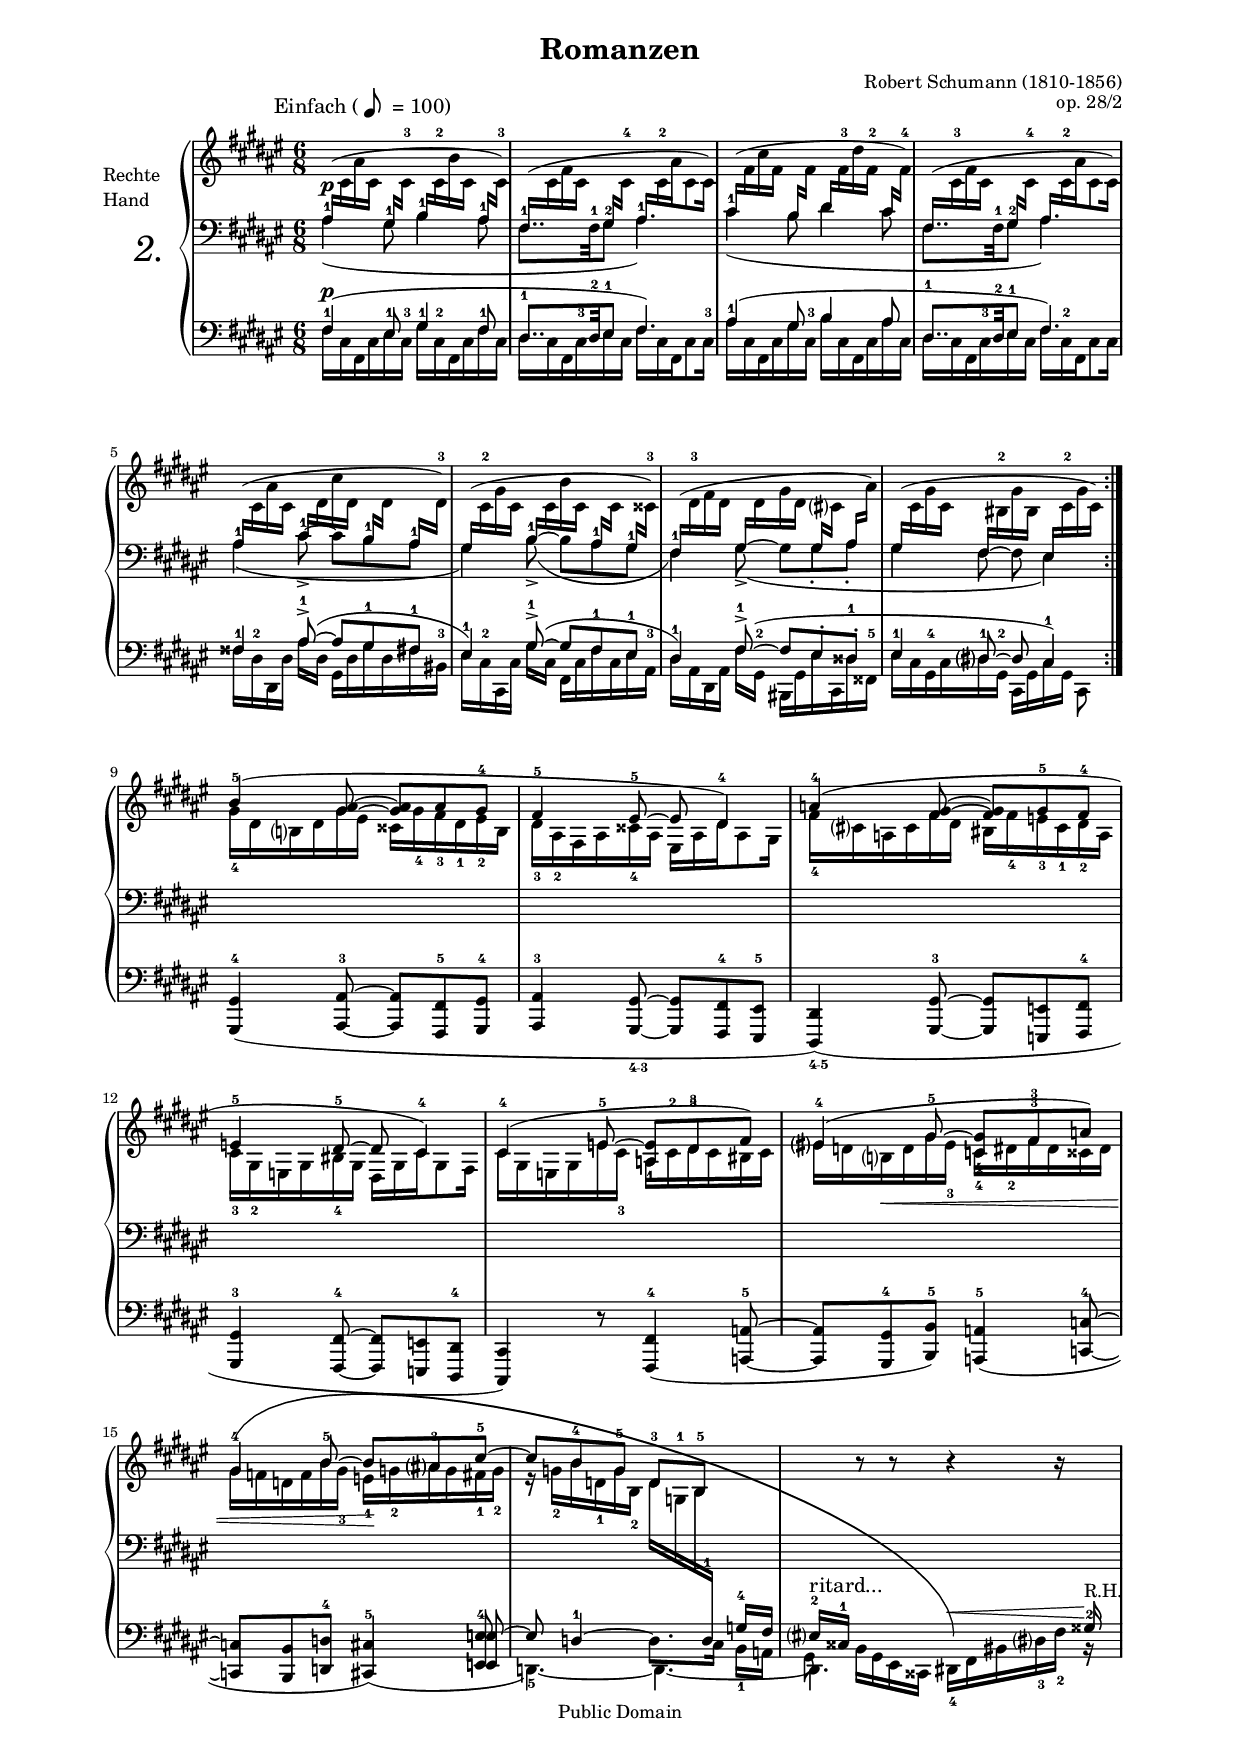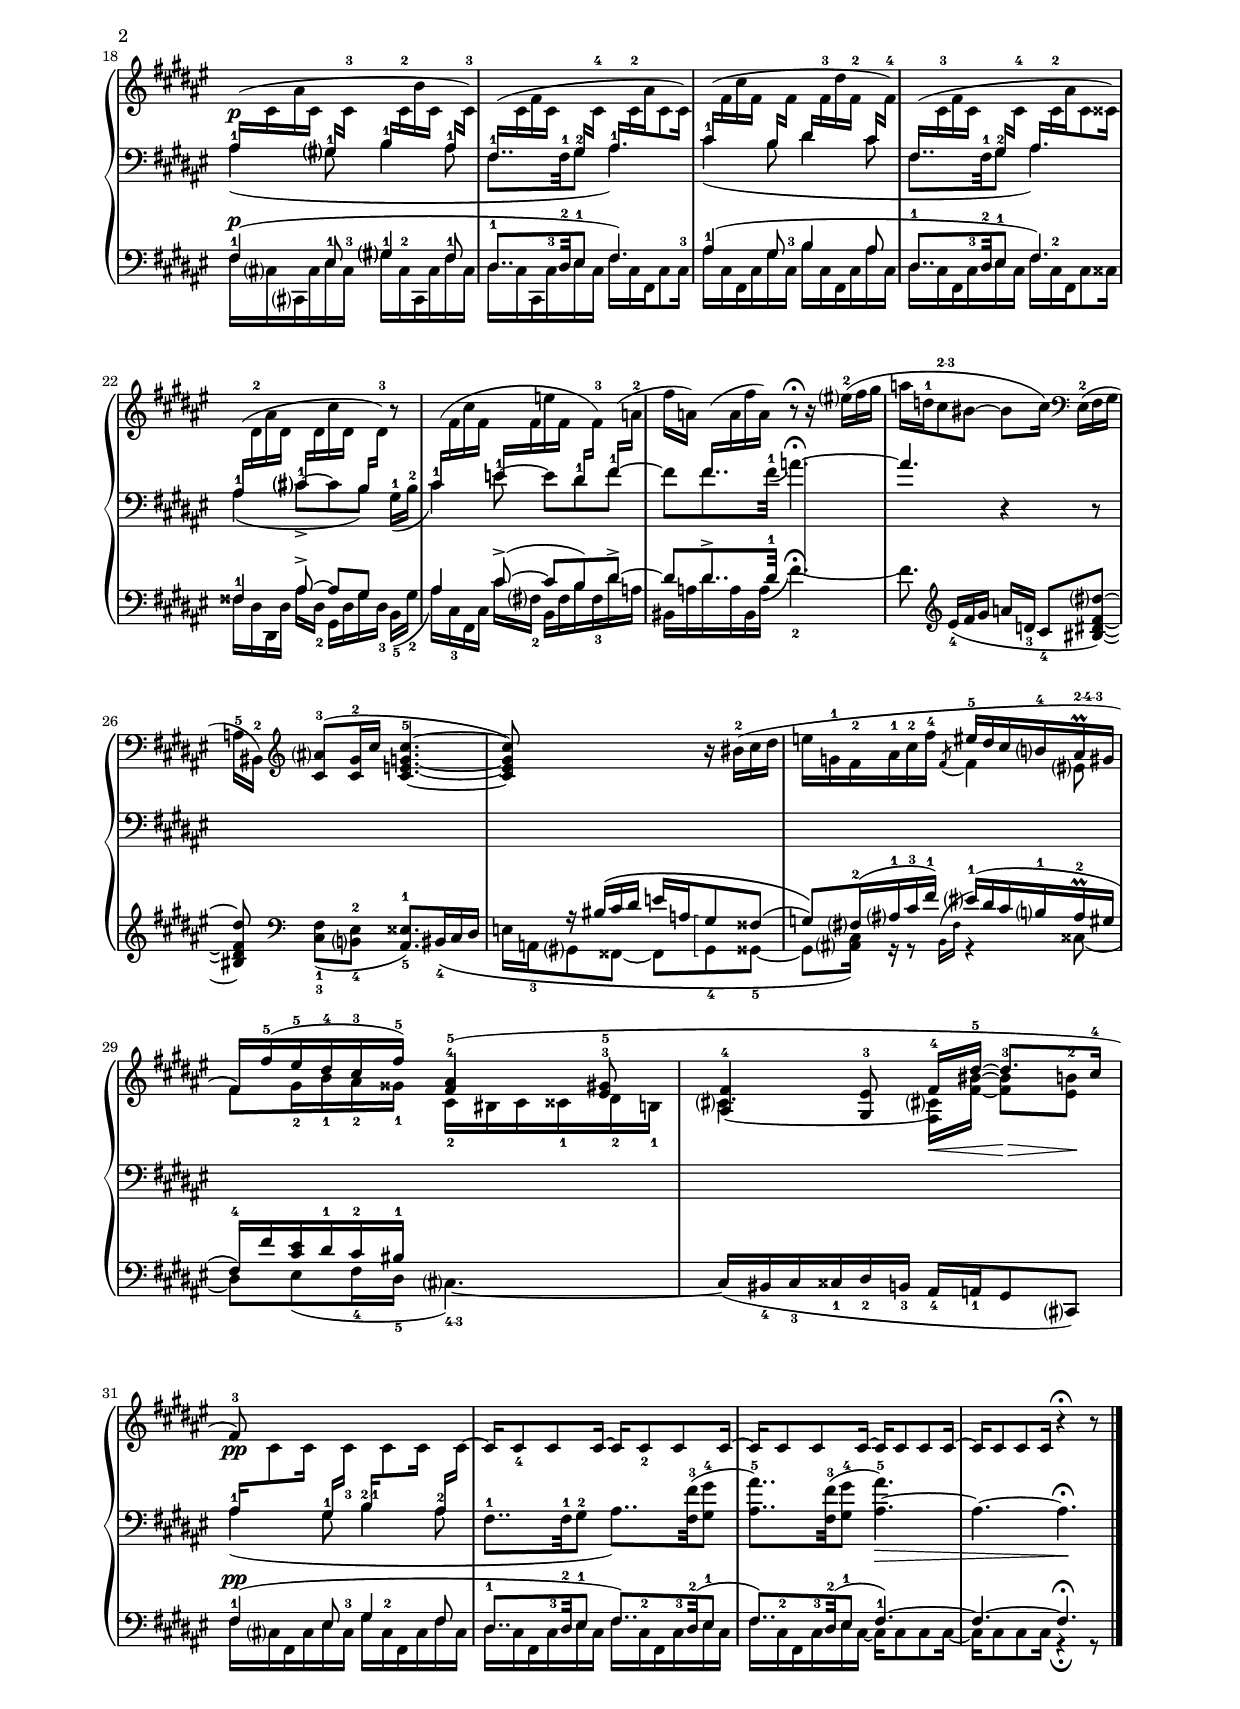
% NOT FINISHED!!!!

\include "deutsch.ly"

#(set-global-staff-size 16)

\version "2.7.32"

\header {
  title = "Romanzen"
  opus = "op. 28/2"
  composer = "Robert Schumann (1810-1856)"
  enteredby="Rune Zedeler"
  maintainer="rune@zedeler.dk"
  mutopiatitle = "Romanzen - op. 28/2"
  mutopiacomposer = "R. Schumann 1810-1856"
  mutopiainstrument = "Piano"
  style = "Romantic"
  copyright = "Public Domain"
}

u = { \change Staff = up  \stemDown }
m = { \change Staff = mid  \stemUp  }

%
% d = .. complains about note names.
% 
#(define d  #{ \change Staff = down  \stemUp #})

forcedBreak = \break

global =  { \key fis \major \time 6/8
  \set Score.beatLength =  #(ly:make-moment 3 8)
  \repeat volta 2 { s2.*8 } s2.*26 \bar "|."
}

righta =  \transpose c cis' {
 % \stemUp \slurUp \tieUp
 \stemUp
 \repeat volta 2 {
  \override TextScript   #'extra-offset = #'(-8.0 . 2.5)
  \m  a,16[^\p( \u c^\markup {
      \large "Einfach ("
      \note #"8" #1
      \large " = 100)" }
  a c ] \m  g,[ \u c^3 ] \m  b,[ \u c^2 b c] \m  a,[ \u c^3]) | 
  \revert TextScript #'extra-offset
  \m  f,[( \u c f c] \m  g,[ \u c^4] \m  a,[ \u c^2 a c8  c16)] | 
  \m  c16[( \u f c' f] \m  b,[ \u f] \m  d[ \u f^3 d' f^2] \m  c[ \u  f)^4] |
  \m  f,16[( \u c16^3 f c] \m  g,[ \u c^4] \m  a,[ \u c^2 a c8  c16)] |
  \m  a,[( \u c a c] \m  c[ \u d c' d] \m  b,[ \u d] \m  a,[ \u  d)^3] |
  \m  g,[( \u c^2 g c] \m  b,[ \u c b c] \m  a,[ \u c] \m  g,[ \u  cis)^3] |
  \m  f,[( \u d^3 f d] \m  g,[ \u d g d] \m  g,[ \u c] \m  a,[ \u  a)] |
  \m  g,[( \u c g c] \m  f,[ \u h,^2 g h,] \m  e,[ \u c^2 g  c)] |
 }
 \forcedBreak
 \stemUp \slurUp \tieUp
 b4^5( <a g>8~<a g> a g^4 |
 f4^5 e8^5~e  d4)^4 |
 as4^4( <g f>8~<g f> g^5 f^4 |
 es4^5 d8^5~d  c4)^4 |
 c^4( es8^5~<es as,_1> d^3  f) |
 e4^4( g8^5~<g ces_4> f^3  as) |
 g4^4 b8^5~b a c'^5~ |
 c' b^4 ges^5 des^3 b,^5 \d  ges,16[^4 f,] |
 e,^2^\markup { \large "ritard..." } cis,^1 \u r8 r r4 r16 \d gis,^2^"R.H."] |


 \forcedBreak
 \m  a,16[^\p( \u c a c] \m  g,[ \u c^3] \m  b,[ \u c^2 b c] \m  a,[ \u  c)^3 ]| 
 \m  f,[( \u c f c] \m  g,[ \u c^4] \m  a,[ \u c^2 a c8  c16)] | 
 \m  c16[( \u f c' f] \m  b,[ \u f] \m  d[ \u f^3 d' f^2] \m  c[ \u  f)]^4 | 
 \m  f,[( \u c^3 f c] \m  g,[ \u c^4] \m  a,[ \u c^2 a c8  cis16)] |
 \m  a,[( \u d^2 a d] \m  c[ \u d c' d] \m  b,[ \u  d)^3] r8 |
 \m  c16[( \u f c' f] \m  es[ \u f es' f] \m  d[ \u  f)^3] \m  f[( \u as^2] |
  f'[  as)] \m  f[( \u as f'  as)] r8^\fermata r16 e'^2( f' g' | \stemNeutral \tieNeutral
 as' des'^1 c'8^\markup { \finger "2-3" } h~h  c'16) \clef F  e,16[(^2 f, g,] |
 \forcedBreak

  as,[^5 h,,^2)] \clef G <c a^3>8[( <c g^2>16 c'] <c es ges c'^5>4.~
 <c es ges c'>8) s4 s8 r16 h^2( c' d' | 
 es' ges-1 f-2 a-1 c'-2 f'-4 \stemUp \tieUp e'-5 d' c' b-4 a^\prall^\markup { \finger "2-4-3" } g |
  f) f'-5( e'-5 d'-4 c'-3  f')-5 <f^4 a^5>4( <e^3 g^5>8 |
 <a, f^4>4 <g, e^3>8 f16^4 d'^5~ d'8.[ c'16^4] |
 \forcedBreak 
 << f8)^3_\pp \new Voice =  "another" { \m  a,16[ \u c8 c16] } >> \m  g,[ \u c_3] \m  b,[^\markup { \finger "2-1" } \u c8 c16] \m  a,[ \u c]~ | \stemNeutral
 c16 c8_4 c c16~c c8_2 c c16~ |
 c16 c8 c c16~c c8 c c16~ |
 c16 c8 c c16 r4^\fermata r8 | \bar "|."

}

rightb =  \transpose c cis' {
 \relative c { \stemDown \slurDown
  \repeat volta 2 {
   a4^1( g8^1 b4^1 a8^1 |
   f8..^1 f32^1 g8^2  a4.)^1 |
   c4^1( b8 d4 c8 |
   f,8.. f32^1 g8^2  a4.) |
   a4(^1 c8^1_\accent~c b^1 a^1 |
    g4) b8^1_\accent(~b a^1 g^1 |
    f4)^1 g8_\accent(~g g_. a_. |
   g4 f8~f  e4) |
  }
 }
 \u \slurUp
 g16_4 d b, d g e cis g_4 f_3 d_1 e_2 b, |
 d_3 a,_2 f, a, cis_4 a, e, a, d a,8 g,16 |
 f_4 c as, c f d h, f_4 es_3 c_1 d_2 as, |
 c_3 g,_2 es, g, h,_4 g, d, g, c g,8 f,16 |
 c g, es, g, es c_3 as, c^2 d^3 c h, c |
 e des b,\< des g e_3 ces_4 d_2 f^3 d cis d |
 \once \override PhrasingSlur   #'extra-offset = #'(0 . 3)
 g\( fes des fes b g_3 es_1\! ges_2 a^3 ges f_1 ges_2 |
 r ges_2 b des_1 ges b,_2 des ges,^1 b, \d des,^1 \stemDown \transpose c' c { b,[_1 as,] |
 g,8  b,16[ g, e, cis,]  d,\)_4 \< f, h, d_3 f_2  r16\! }

 \change Staff=mid
 \relative c { \stemDown \slurDown
  a4^1( g8^1 b4^1 a8^1 |
  f8..^1 f32^1 g8^2  a4.)^1 |
  c4^1( b8 d4 c8 |
  f,8.. f32^1 g8^2  a4.) |
  a4^1( c8^1_\accent~[c b)] g16^1([ b^2] |
   c4)^1 es8^1~es d^1 f^1~ |
  \override PianoStaff.Arpeggio  #'direction = #UP
  f f8.. f32^1( as4.)^\fermata\arpeggio ~ |
  \revert PianoStaff.Arpeggio #'direction
  \stemUp \tieUp as r4 r8 |
 }
  s2. s
 \u s4. \grace {
  \override Stem   #'stroke-style = #"grace"
  f8(
  \revert Stem #'stroke-style }
  f4) e8 |
 f g16_2 b_1 a_2 gis_1 c_2 h, c cis_1 d_2 b,_1 |
 \tieDown c4.~<f, c  >16\< \tieNeutral <f h>~ < f^3 h >8[\>\! < e b^2> \!] |
 \change Staff=mid
 \transpose c' c {
  a4^1( g8^1 b4 a8^2 |
  f8..^1 f32^1 g8^2  a8..)   \slurUp <f f'^3>32( <g g'^4>8 |
  <a a'^5>8..) <f f'^3>32( <g g'^4>8 <a a'^5 >4.\>) ~ |
  a~ a\!^\fermata \bar "|."
 }
}

lefta =  \transpose c cis {
 \stemUp \slurUp \tieUp
 \repeat volta 2 {
  f4^1( e8^1 g4^1 f8^1 |
  d8..^1 d32^2 e8^1  f4.) |
  a4^1( g8 b4 a8 |
  d8..^1 d32^2 e8^1  f4.) |
  fis4^1 a8^1^\accent(~a g^1 f^1 |
   e4)^1 g8^1^\accent(~g f^1 e^1 |
   d4)^1 f8^1^\accent(~f e^. dis^1^. |
  e4^1 d8^1~d  c4)^1 |
 }
 \d \tieNeutral \slurDown
 <<
 \transpose c' c {
  g4 a8~a f g | a4 g8~g f e |
  d4 g8~g es f | g4 f8~f es d |
  c4 r8 f4 as8~ | as g b as4 ces'8~ |
  ces' b des' c'4 \new Voice =  "another" { \stemUp \tieUp <es' es>8~ |
  es' des'4^1~ \stemDown  des'8.[ c'16] }
 }
 \transpose c' c, {
  g4(-4 a8-3~a f-5 g-4 | a4-3 g8-\markup { \finger "4-3" } ~g f-4 e-5 |
   d4)-\markup { \finger "4-5" }( g8-3~g es f-4 | g4-3 f8-4~f es d-4 |
   c4) r8 f4-4( as8-5~ | as g-4  b)-5 as4-5( ces'8-4~ |
  ces' b des'-4  c'4)-5( <es'-4 es''>8 |
  \stemDown \tieDown  des'4.)_5~des'~ |
  \override NoteColumn   #'horizontal-shift = #-1 des' s
 }
 >>
 \change Staff=down \stemUp \slurUp \tieUp \phrasingSlurUp
 f4^1( e8^1 g4^1 f8^1 |
 d8..^1 d32^2 e8^1  f4.) |
 a4^1( g8 b4 a8 |
 d8..^1 d32^2 e8^1  f4.) |
 fis4 a8^\accent~a g s |
 a4 c'8^\accent(~c'  b) d'^\accent~ |
 d' d'8..^\accent d'32-1 s4. |
 s2.*2
 s8 r16 h\( c' d' es' as g8\arpeggio  fis(
 ges)\) f16-2( a-1 c'-3  f')-1 \grace {
  \override Stem   #'stroke-style = #"grace"
  \stemDown \slurUp  b,[( f] \stemUp 
  \revert Stem #'stroke-style }
  e')-1( d' c' b-1 a-2\prall g 
  f16)-4 f' <c' e'> d'-1 c'-2 h-1 s4.
 s2.
 f4^1( e8 g4 f8 |
 d8..^1 d32-2 e8^1  f8..) d32^2( e8^1 |
  f8..) d32-2( e8^1  f4.)^1 ~ |
 f~ f\fermata |
}

leftb =  \transpose c cis {
 \stemDown \slurDown \tieDown
 \repeat volta 2 {
  f16^\p c f, c e c-3 g c-2 f, c f c |
  d c f, c-3 e c f c f, c8 c16-3 |
  a16 c f, c g c-3 b c f, c a c |
  d c f, c-3 e c f c-2 f, c8 c16 |
  fis d-2 d, d  a[ d] g, d g d f h,-3 |
  e c-2 c, c  g[ c] f, c f c e a,-3 |
  d a, d, a,  f[ g,-2] h,, g, e c, dis fis,-5 |
  e c g,-4 c d g,-2  c,[ g, c g,] c,8 |
 }

 s2.*9 |

 f16^\p c c, c e c-3 g c-2 c, c f c |
 d c c, c-3 e c f c f, c8 c16-3 |
 a16 c f, c g c-3 b c f, c a c |
 d c f, c-3 e c f c-2 f, c8 cis16 |
 fis^1 d d, d  a[ d_2] g, d g d_3  b,[_5( g_2] |
  a) c_3 f, c  c'[ f_2] b, f b f_3 d' as |
 h, as d' as h, as( f'4.)^\fermata\arpeggio_2 ~
 \d \stemDown f'8. \clef G \stemNeutral \tieNeutral \phrasingSlurDown
   \transpose c c' { e16[_4( f g]  as[ des_3]  c8[_4 <h, d f d'>)]~ |
 <h, d f d'>} \clef F <c_3 f_1>[( <b,_4 e^2>] <a,_5 eis^1>8.) h,16_4\( c d |
 \voiceTwo
 es as,_3 g,8 fis,~fis, g,_4\arpeggio gis,_5~ |
 gis, <a, c>16\) r16 r8 r4 cis8( |
  d) e( f16_4 d_5  c4.)_ \markup { \finger "4-3" }~ |
 \oneVoice
 c16( h,_4 c_3 cis_1 d_2 b,_3 a,_4 as,_1 g,8  c,8) |
 \change Staff = down \stemDown \tieDown
 f16^\pp c f, c e c-3 g c-2 f, c f c |
 d c f, c-3 e c f c-2 f, c-3 e c |
 f c-2 f, c-3 e c ~ c c8 c c16 ~ |
 c c8 c c16 r4_\fermata r8 \bar "|." |
}


\paper {
    indent = 0.5 \in
    % textheight = 29.8 \cm
    pagenumber = no
    line-width = 17.0 \cm
}  
		       
\score { 
  \context PianoStaff <<
    #(set-accidental-style 'piano-cautionary)
    \override PianoStaff.NoteCollision   #'merge-differently-dotted = ##t
    \set PianoStaff.connectArpeggios = ##t
    \override PianoStaff.Arpeggio #'stencil = #ly:arpeggio::brew-chord-bracket

    \override PianoStaff.InstrumentName #'font-size = #6
    \override PianoStaff.InstrumentName #'font-shape = #'italic
    \override PianoStaff.InstrumentName #'font-magnification = #3
    
    \set PianoStaff.instrument = "  2."
    \new Staff =  "up" {
      \override Staff.DynamicLineSpanner   #'direction = #DOWN
      \clef G <<\global \new Voice =  "upv" \righta >>
    }
    \new Staff =  "mid" {
    \override Staff.InstrumentName #'font-size = #0
    \override Staff.InstrumentName #'font-shape = #'upright
    \override Staff.InstrumentName #'font-magnification = #1
    \override Staff.InstrumentName #'extra-offset = #'(0 . 6)
   % \set Staff.instrument = "\\begin{turn}{-90}{Rechte Hand}\\end{turn}"
    \set Staff.instrument = \markup { \column { Rechte Hand }  \hspace #2 }
      \clef F <<\global \new Voice =  "midv" \rightb>>
    }
      \new Staff =  "down" {
        \override Staff.DynamicLineSpanner   #'direction = #UP
        \clef F
	<< \global \new Voice \lefta \new Voice \leftb >>
    }
  >>
  \layout { 
    \context {
      \RemoveEmptyStaffContext
    }
    \context {
      \Score
      \override SpacingSpanner #'common-shortest-duration = #(ly:make-moment 1 8)
    }
    \context {
      \PianoStaff
      \override VerticalAlignment #'forced-distance = #13.0
    }
  }
  \midi { \tempo 8=100 }
}


